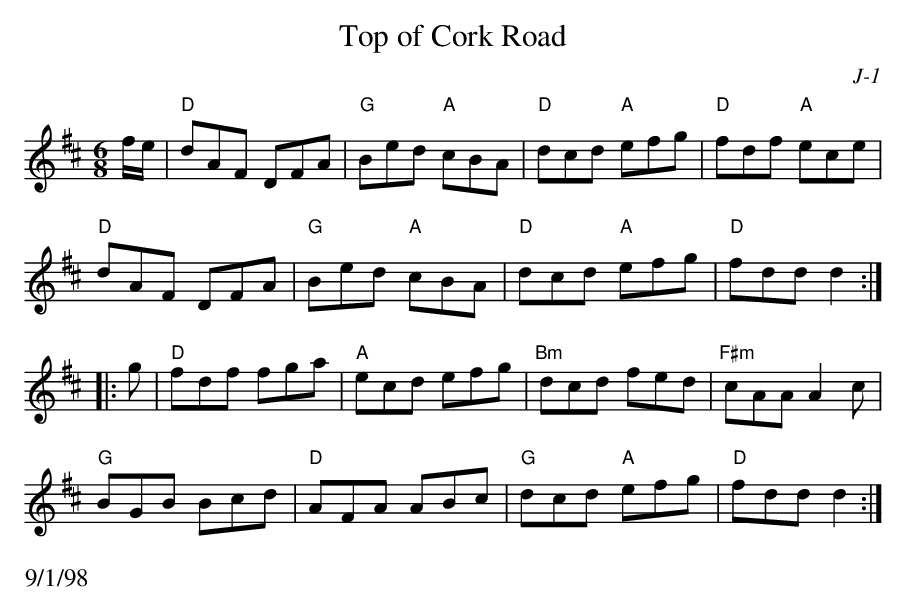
X:1
T: Top of Cork Road
C: J-1
M: 6/8
K: D
f/e/| "D"dAF DFA| "G"Bed "A"cBA| "D"dcd "A"efg| "D"fdf "A"ece|
      "D"dAF DFA| "G"Bed "A"cBA| "D"dcd "A"efg| "D"fdd d2 :|
|:\
g| "D"fdf fga| "A"ecd efg| "Bm"dcd fed| "F#m"cAA A2c|
   "G"BGB Bcd| "D"AFA ABc| "G"dcd "A"efg| "D"fdd d2 :|
